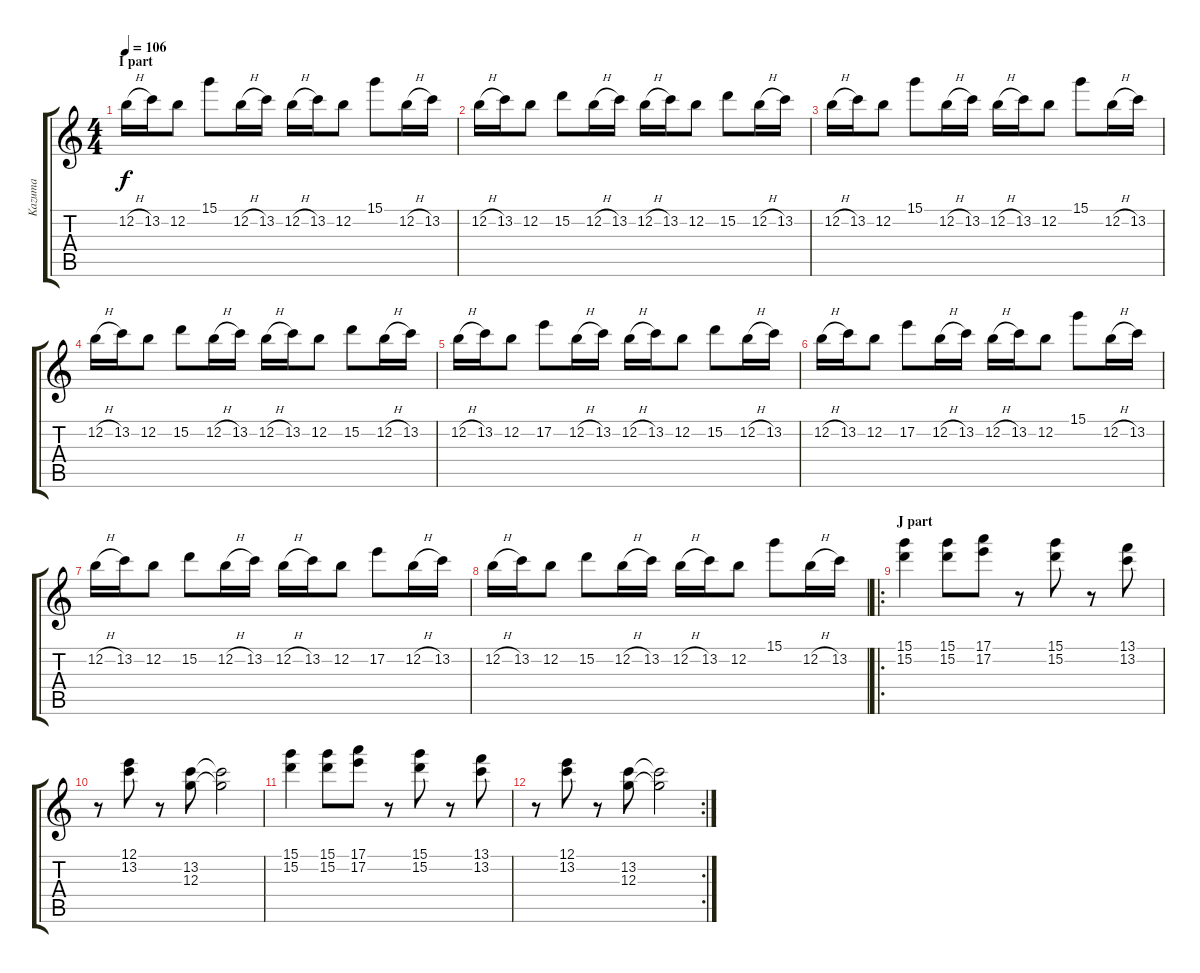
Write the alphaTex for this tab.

\track ("Kazuma" "Kazuma") {instrument electricguitarmuted}
\staff {score tabs}
\tuning (E4 B3 G3 D3 A2 E2) {hide}
\ts (4 4)
\section ("" "I part")
\tempo 106
\clef g2
\ks c
12.2{h}.16{dy f} 13.2.16 12.2.8 15.1.8 12.2{h}.16 13.2.16 12.2{h}.16 13.2.16 12.2.8 15.1.8 12.2{h}.16 13.2.16 |
12.2{h}.16 13.2.16 12.2.8 15.2.8 12.2{h}.16 13.2.16 12.2{h}.16 13.2.16 12.2.8 15.2.8 12.2{h}.16 13.2.16 |
12.2{h}.16 13.2.16 12.2.8 15.1.8 12.2{h}.16 13.2.16 12.2{h}.16 13.2.16 12.2.8 15.1.8 12.2{h}.16 13.2.16 |
12.2{h}.16 13.2.16 12.2.8 15.2.8 12.2{h}.16 13.2.16 12.2{h}.16 13.2.16 12.2.8 15.2.8 12.2{h}.16 13.2.16 |
12.2{h}.16 13.2.16 12.2.8 17.2.8 12.2{h}.16 13.2.16 12.2{h}.16 13.2.16 12.2.8 15.2.8 12.2{h}.16 13.2.16 |
12.2{h}.16 13.2.16 12.2.8 17.2.8 12.2{h}.16 13.2.16 12.2{h}.16 13.2.16 12.2.8 15.1.8 12.2{h}.16 13.2.16 |
12.2{h}.16 13.2.16 12.2.8 15.2.8 12.2{h}.16 13.2.16 12.2{h}.16 13.2.16 12.2.8 17.2.8 12.2{h}.16 13.2.16 |
12.2{h}.16 13.2.16 12.2.8 15.2.8 12.2{h}.16 13.2.16 12.2{h}.16 13.2.16 12.2.8 15.1.8 12.2{h}.16 13.2.16 |
\ro
\section ("" "J part")
(15.1 15.2).4 (15.1 15.2).8 (17.1 17.2).8 r.8 (15.1 15.2).8 r.8 (13.1 13.2).8 |
r.8 (12.1 13.2).8 r.8 (13.2 12.3).8 (13.2{t} 12.3{t}).2 |
(15.1 15.2).4 (15.1 15.2).8 (17.1 17.2).8 r.8 (15.1 15.2).8 r.8 (13.1 13.2).8 |
\rc 2
r.8 (12.1 13.2).8 r.8 (13.2 12.3).8 (13.2{t} 12.3{t}).2
